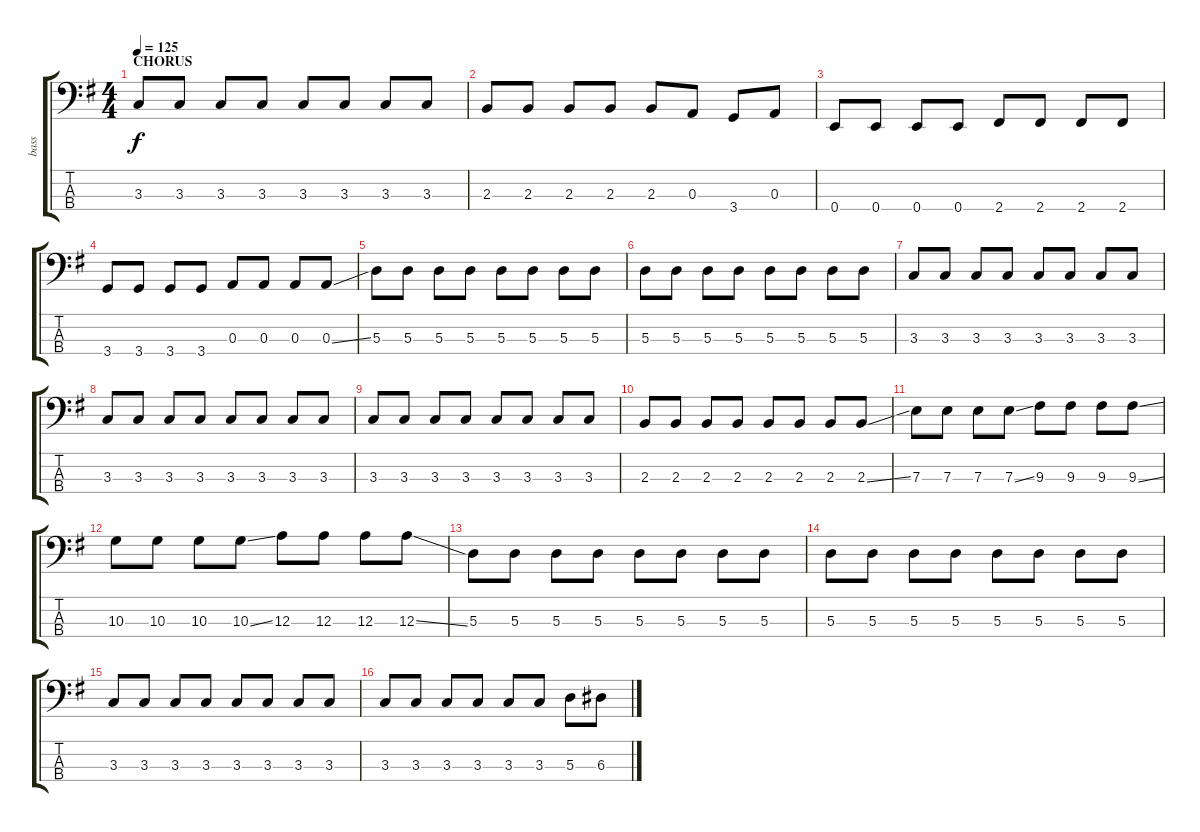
\track ("bass" "bass") {instrument electricbassfinger}
\staff {score tabs}
\tuning (G2 D2 A1 E1) {hide}
\ts (4 4)
\section ("" "CHORUS")
\tempo 125
\clef f4
\ks eminor
3.3.8{dy f} 3.3.8 3.3.8 3.3.8 3.3.8 3.3.8 3.3.8 3.3.8 |
2.3.8 2.3.8 2.3.8 2.3.8 2.3.8 0.3.8 3.4.8 0.3.8 |
0.4.8 0.4.8 0.4.8 0.4.8 2.4.8 2.4.8 2.4.8 2.4.8 |
3.4.8 3.4.8 3.4.8 3.4.8 0.3.8 0.3.8 0.3.8 0.3{ss}.8 |
5.3.8 5.3.8 5.3.8 5.3.8 5.3.8 5.3.8 5.3.8 5.3.8 |
5.3.8 5.3.8 5.3.8 5.3.8 5.3.8 5.3.8 5.3.8 5.3.8 |
3.3.8 3.3.8 3.3.8 3.3.8 3.3.8 3.3.8 3.3.8 3.3.8 |
3.3.8 3.3.8 3.3.8 3.3.8 3.3.8 3.3.8 3.3.8 3.3.8 |
3.3.8 3.3.8 3.3.8 3.3.8 3.3.8 3.3.8 3.3.8 3.3.8 |
2.3.8 2.3.8 2.3.8 2.3.8 2.3.8 2.3.8 2.3.8 2.3{ss}.8 |
7.3.8 7.3.8 7.3.8 7.3{ss}.8 9.3.8 9.3.8 9.3.8 9.3{ss}.8 |
10.3.8 10.3.8 10.3.8 10.3{ss}.8 12.3.8 12.3.8 12.3.8 12.3{ss}.8 |
5.3.8 5.3.8 5.3.8 5.3.8 5.3.8 5.3.8 5.3.8 5.3.8 |
5.3.8 5.3.8 5.3.8 5.3.8 5.3.8 5.3.8 5.3.8 5.3.8 |
3.3.8 3.3.8 3.3.8 3.3.8 3.3.8 3.3.8 3.3.8 3.3.8 |
3.3.8 3.3.8 3.3.8 3.3.8 3.3.8 3.3.8 5.3.8 6.3.8
